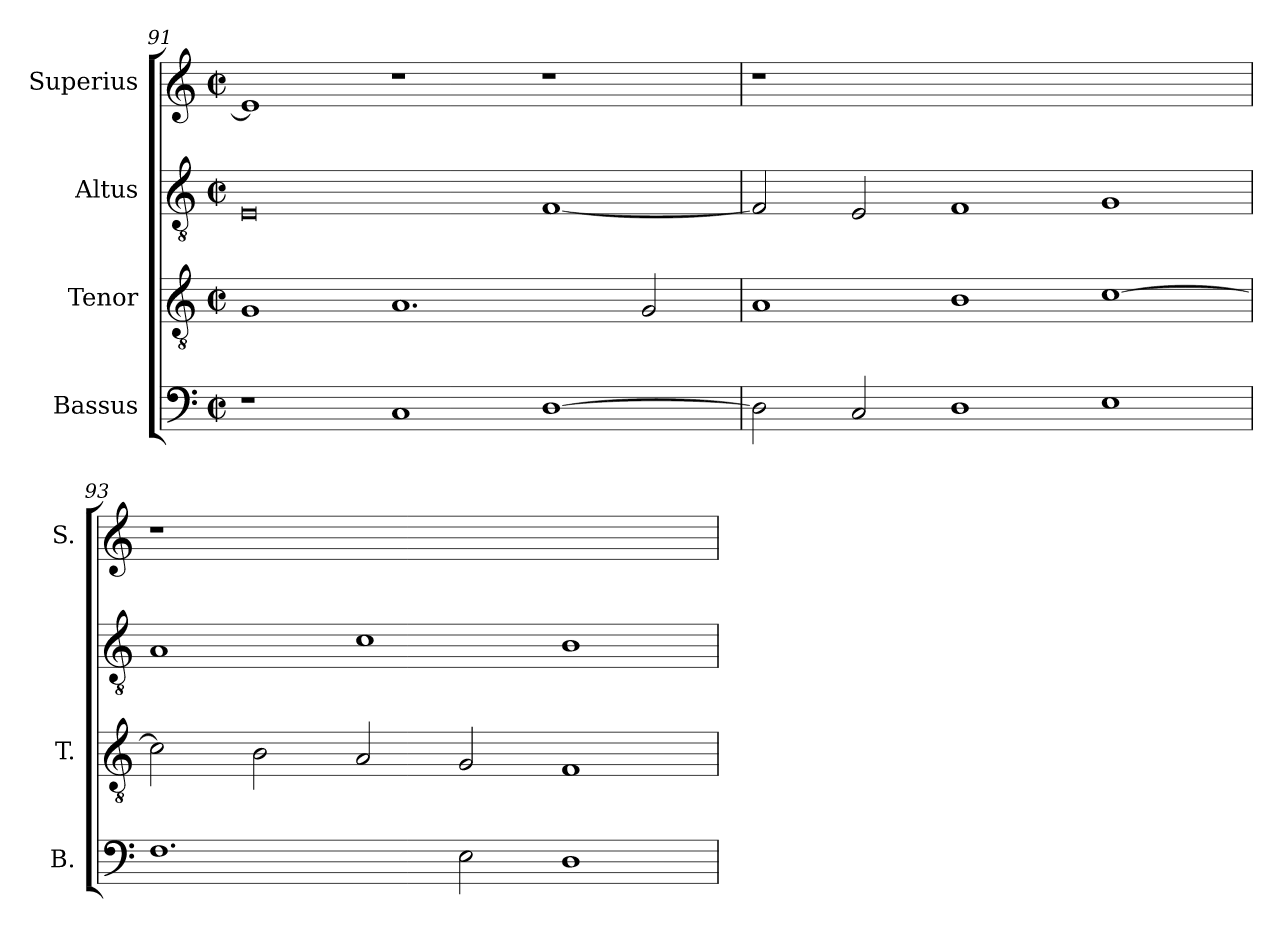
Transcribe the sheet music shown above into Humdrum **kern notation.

**kern	**kern	**kern	**kern
*part4	*part3	*part2	*part1
*staff4	*staff3	*staff2	*staff1
*I"Bassus	*I"Tenor	*I"Altus	*I"Superius
*I'B.	*I'T.	*	*I'S.
*clefF4	*clefGv2	*clefGv2	*clefG2
*	*ITrd7c12	*ITrd7c12	*
*k[]	*k[]	*k[]	*k[]
*C:	*C:	*C:	*C:
*M2/2	*M2/2	*M2/2	*M2/2
*met(c|)	*met(c|)	*met(c|)	*met(c|)
=91	=91	=91	=91
1r	1GGi	0EEi	1ei]
1Ci	1.AAi	.	1r
[>1Di	.	[<1FFi	1r
.	2GGi/	.	.
=92	=92	=92	=92
!	!	!	!LO:N:vis=1
2Di\]	1AAi	2FFi/]	1r
2Ci/	.	2EEi/	.
1Di	1BBi	1FFi	0ryy
1Ei	[>1Ci	1GGi	.
!!LO:PB:g=z
=93	=93	=93	=93
!	!	!	!LO:N:vis=1
1.Fi	2Ci\]	1AAi	1r
.	2BBi\	.	.
.	2AAi/	1Ci	0ryy
2Ei\	2GGi/	.	.
1Di	1FFi	1BBi	.
=	=	=	=
*-	*-	*-	*-
